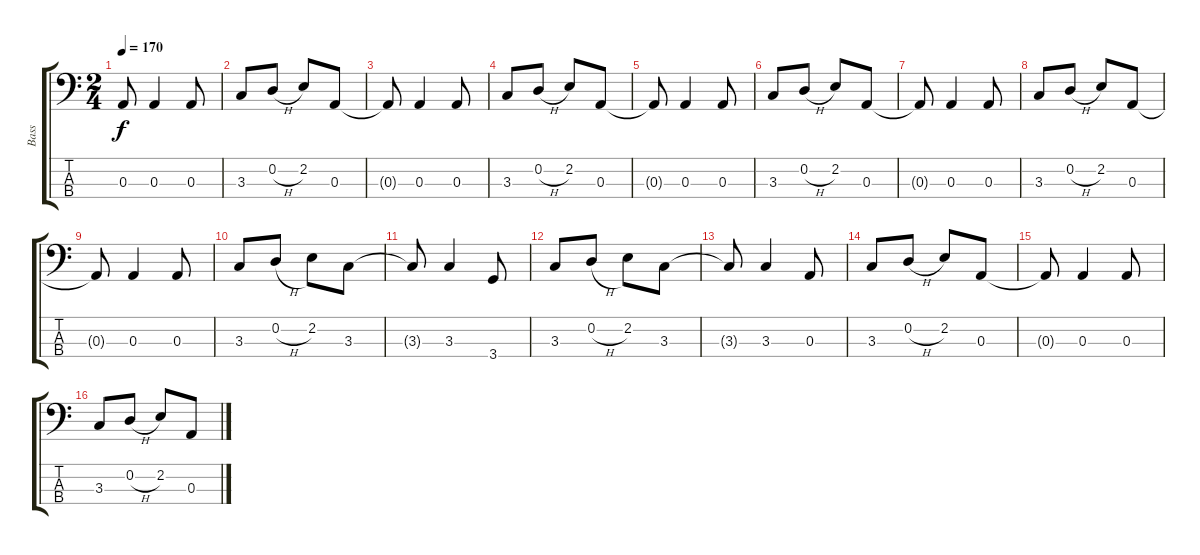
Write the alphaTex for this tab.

\track ("Bass" "Bass") {instrument electricbassfinger}
\staff {score tabs}
\tuning (G2 D2 A1 E1) {hide}
\ts (2 4)
\tempo 170
\clef f4
\ks c
0.3{t}.8{dy f} 0.3.4 0.3.8 |
3.3.8 0.2{h}.8 2.2.8 0.3.8 |
0.3{t}.8 0.3.4 0.3.8 |
3.3.8 0.2{h}.8 2.2.8 0.3.8 |
0.3{t}.8 0.3.4 0.3.8 |
3.3.8 0.2{h}.8 2.2.8 0.3.8 |
0.3{t}.8 0.3.4 0.3.8 |
3.3.8 0.2{h}.8 2.2.8 0.3.8 |
0.3{t}.8 0.3.4 0.3.8 |
3.3.8 0.2{h}.8 2.2.8 3.3.8 |
3.3{t}.8 3.3.4 3.4.8 |
3.3.8 0.2{h}.8 2.2.8 3.3.8 |
3.3{t}.8 3.3.4 0.3.8 |
3.3.8 0.2{h}.8 2.2.8 0.3.8 |
0.3{t}.8 0.3.4 0.3.8 |
3.3.8 0.2{h}.8 2.2.8 0.3.8
